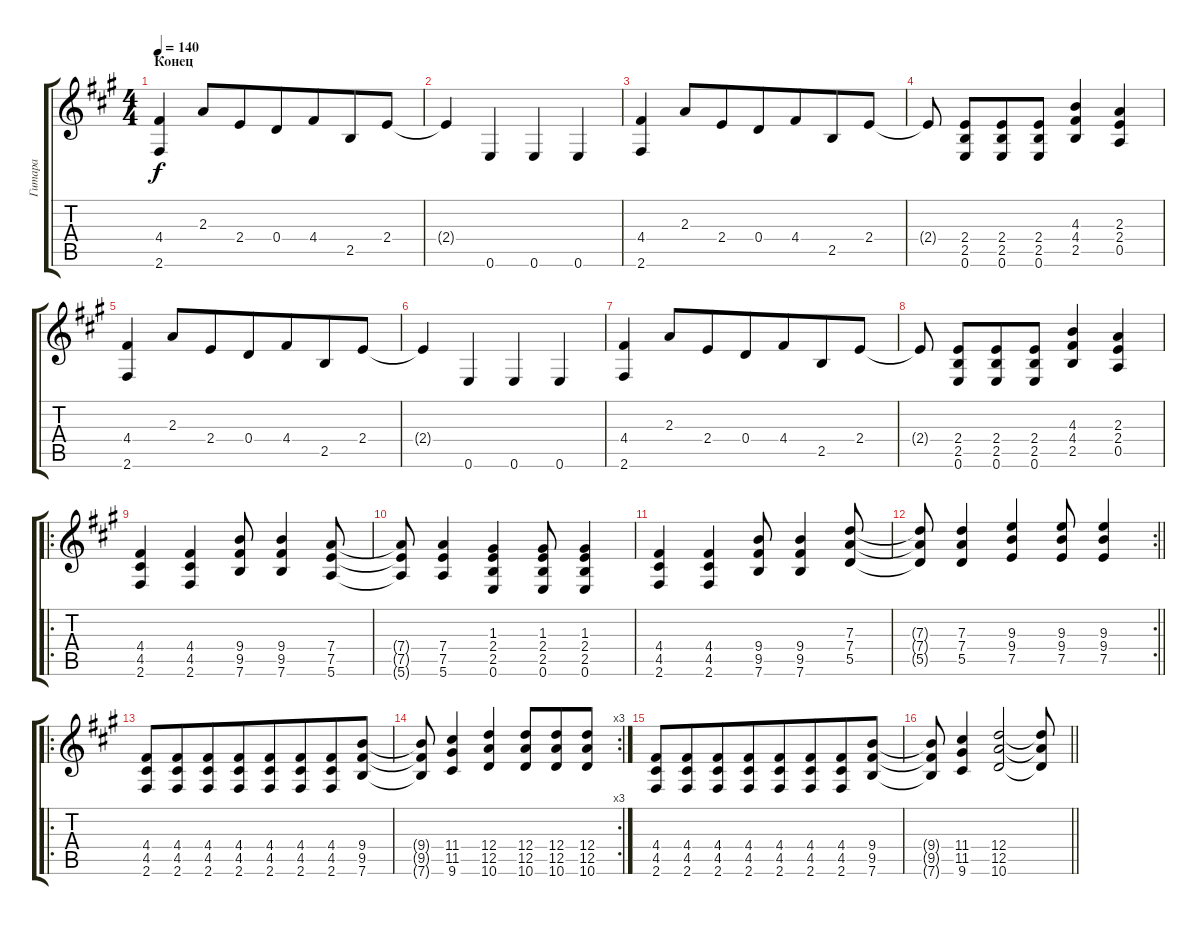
\track ("Гитара" "Гитара") {instrument electricguitarclean}
\staff {score tabs}
\tuning (E4 B3 G3 D3 A2 E2) {hide}
\ts (4 4)
\section ("" "Конец")
\tempo 140
\clef g2
\ks f#minor
(4.4 2.6).4{dy f} 2.3.8 2.4.8{beam merge} 0.4.8 4.4.8{beam merge} 2.5.8 2.4.8 |
2.4{t}.4 0.6.4 0.6.4 0.6.4 |
(4.4 2.6).4 2.3.8 2.4.8{beam merge} 0.4.8 4.4.8{beam merge} 2.5.8 2.4.8 |
2.4{t}.8{beam split} (2.4 2.5 0.6).8{beam merge} (2.4 2.5 0.6).8 (2.4 2.5 0.6).8 (4.3 4.4 2.5).4 (2.3 2.4 0.5).4 |
(4.4 2.6).4 2.3.8 2.4.8{beam merge} 0.4.8 4.4.8{beam merge} 2.5.8 2.4.8 |
2.4{t}.4 0.6.4 0.6.4 0.6.4 |
(4.4 2.6).4 2.3.8 2.4.8{beam merge} 0.4.8 4.4.8{beam merge} 2.5.8 2.4.8 |
2.4{t}.8{beam split} (2.4 2.5 0.6).8{beam merge} (2.4 2.5 0.6).8 (2.4 2.5 0.6).8 (4.3 4.4 2.5).4 (2.3 2.4 0.5).4 |
\ro
(4.4 4.5 2.6).4 (4.4 4.5 2.6).4 (9.4 9.5 7.6).8 (9.4 9.5 7.6).4 (7.4 7.5 5.6).8 |
(7.4{t} 7.5{t} 5.6{t}).8 (7.4 7.5 5.6).4 (1.3 2.4 2.5 0.6).4 (1.3 2.4 2.5 0.6).8 (1.3 2.4 2.5 0.6).4 |
(4.4 4.5 2.6).4 (4.4 4.5 2.6).4 (9.4 9.5 7.6).8 (9.4 9.5 7.6).4 (7.3 7.4 5.5).8 |
\rc 2
\barLineRight lightlight
(7.3{t} 7.4{t} 5.5{t}).8 (7.3 7.4 5.5).4 (9.3 9.4 7.5).4 (9.3 9.4 7.5).8 (9.3 9.4 7.5).4 |
\ro
(4.4 4.5 2.6).8 (4.4 4.5 2.6).8{beam merge} (4.4 4.5 2.6).8 (4.4 4.5 2.6).8{beam merge} (4.4 4.5 2.6).8 (4.4 4.5 2.6).8{beam merge} (4.4 4.5 2.6).8 (9.4 9.5 7.6).8 |
\rc 3
(9.4{t} 9.5{t} 7.6{t}).8 (11.4 11.5 9.6).4 (12.4 12.5 10.6).4 (12.4 12.5 10.6).8{beam merge} (12.4 12.5 10.6).8 (12.4 12.5 10.6).8 |
(4.4 4.5 2.6).8 (4.4 4.5 2.6).8{beam merge} (4.4 4.5 2.6).8 (4.4 4.5 2.6).8{beam merge} (4.4 4.5 2.6).8 (4.4 4.5 2.6).8{beam merge} (4.4 4.5 2.6).8 (9.4 9.5 7.6).8 |
\barLineRight lightlight
(9.4{t} 9.5{t} 7.6{t}).8 (11.4 11.5 9.6).4 (12.4 12.5 10.6).2 (12.4{t} 12.5{t} 10.6{t}).8
